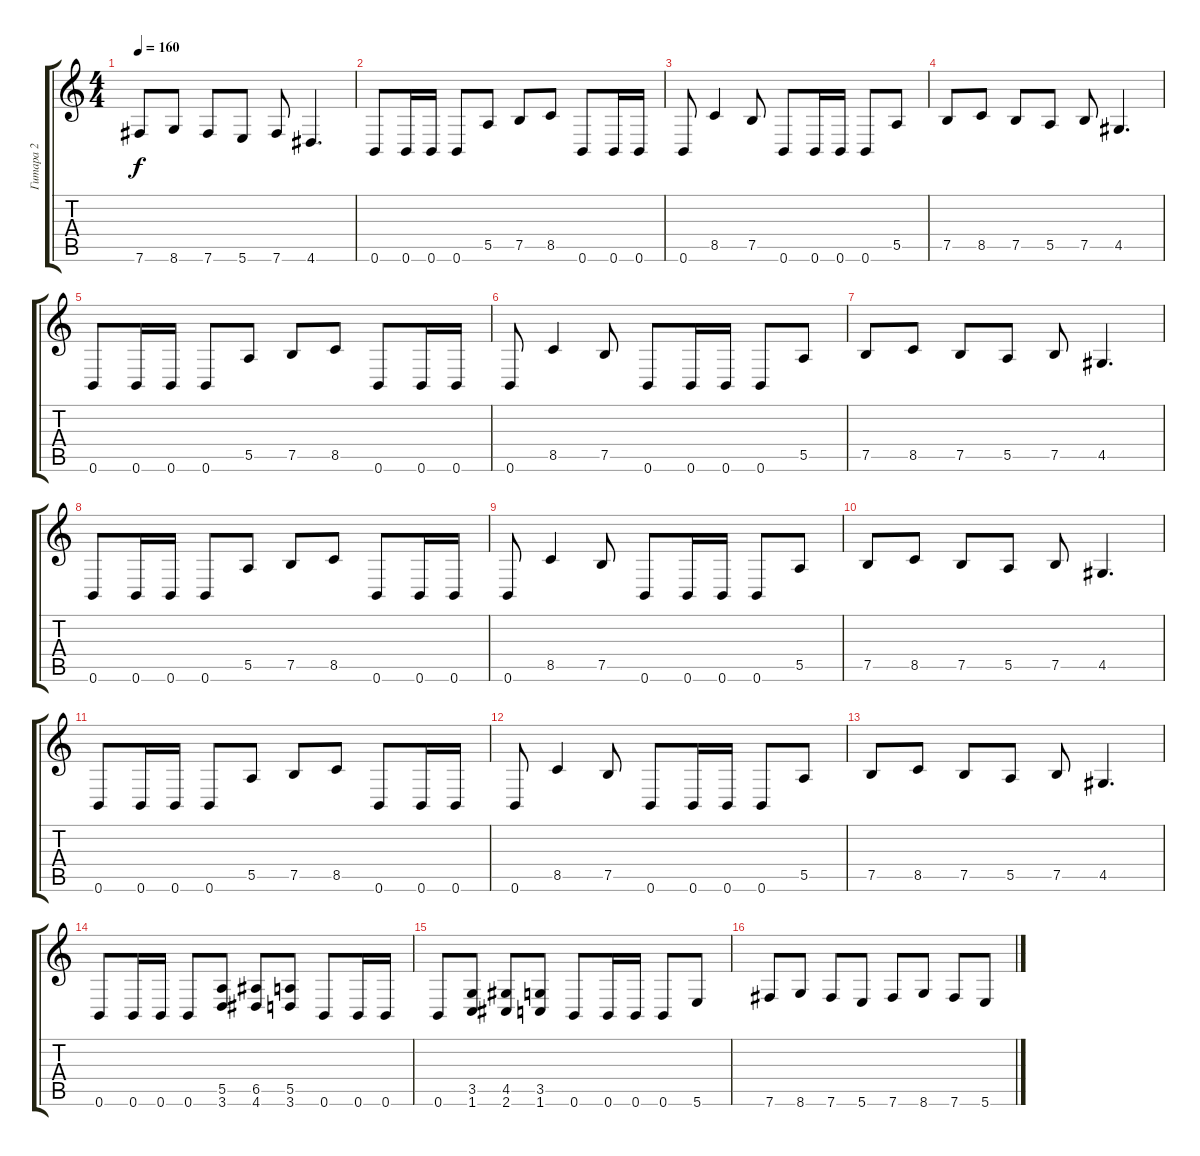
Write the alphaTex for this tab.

\track ("Гитара 2" "Гитара 2") {instrument distortionguitar}
\staff {score tabs}
\tuning (B3 Gb3 D3 A2 E2 B1) {hide}
\ts (4 4)
\tempo 160
\clef g2
\ks c
7.6.8{dy f} 8.6.8 7.6.8 5.6.8 7.6.8 4.6.4{d} |
0.6.8 0.6.16 0.6.16 0.6.8 5.5.8 7.5.8 8.5.8 0.6.8 0.6.16 0.6.16 |
0.6.8 8.5.4 7.5.8 0.6.8 0.6.16 0.6.16 0.6.8 5.5.8 |
7.5.8 8.5.8 7.5.8 5.5.8 7.5.8 4.5.4{d} |
0.6.8 0.6.16 0.6.16 0.6.8 5.5.8 7.5.8 8.5.8 0.6.8 0.6.16 0.6.16 |
0.6.8 8.5.4 7.5.8 0.6.8 0.6.16 0.6.16 0.6.8 5.5.8 |
7.5.8 8.5.8 7.5.8 5.5.8 7.5.8 4.5.4{d} |
0.6.8 0.6.16 0.6.16 0.6.8 5.5.8 7.5.8 8.5.8 0.6.8 0.6.16 0.6.16 |
0.6.8 8.5.4 7.5.8 0.6.8 0.6.16 0.6.16 0.6.8 5.5.8 |
7.5.8 8.5.8 7.5.8 5.5.8 7.5.8 4.5.4{d} |
0.6.8 0.6.16 0.6.16 0.6.8 5.5.8 7.5.8 8.5.8 0.6.8 0.6.16 0.6.16 |
0.6.8 8.5.4 7.5.8 0.6.8 0.6.16 0.6.16 0.6.8 5.5.8 |
7.5.8 8.5.8 7.5.8 5.5.8 7.5.8 4.5.4{d} |
0.6.8 0.6.16 0.6.16 0.6.8 (5.5 3.6).8 (6.5 4.6).8 (5.5 3.6).8 0.6.8 0.6.16 0.6.16 |
0.6.8 (3.5 1.6).8 (4.5 2.6).8 (3.5 1.6).8 0.6.8 0.6.16 0.6.16 0.6.8 5.6.8 |
7.6.8 8.6.8 7.6.8 5.6.8 7.6.8 8.6.8 7.6.8 5.6.8
